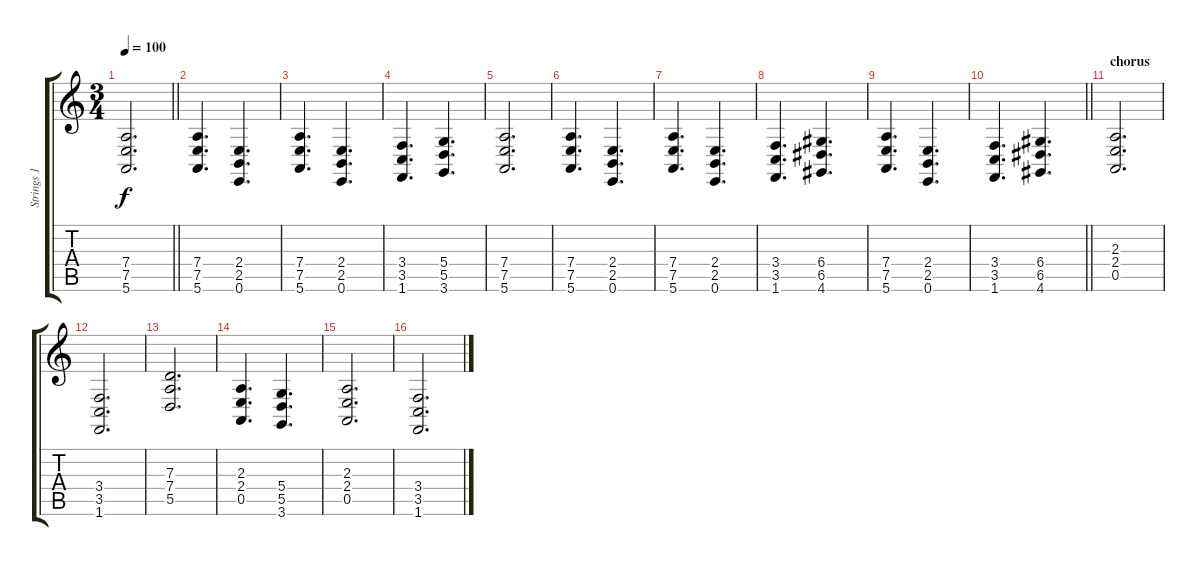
\track ("Strings 1" "Strings 1") {instrument stringensemble1}
\staff {score tabs}
\tuning (E4 B3 G3 D3 A2 E2) {hide}
\ts (3 4)
\tempo 100
\clef g2
\barLineRight lightlight
\ks c
(7.4 7.5 5.6).2{d dy f} |
\section ("" "")
(7.4 7.5 5.6).4{d} (2.4 2.5 0.6).4{d} |
(7.4 7.5 5.6).4{d} (2.4 2.5 0.6).4{d} |
(3.4 3.5 1.6).4{d} (5.4 5.5 3.6).4{d} |
(7.4 7.5 5.6).2{d} |
(7.4 7.5 5.6).4{d} (2.4 2.5 0.6).4{d} |
(7.4 7.5 5.6).4{d} (2.4 2.5 0.6).4{d} |
(3.4 3.5 1.6).4{d} (6.4 6.5 4.6).4{d} |
(7.4 7.5 5.6).4{d} (2.4 2.5 0.6).4{d} |
\barLineRight lightlight
(3.4 3.5 1.6).4{d} (6.4 6.5 4.6).4{d} |
\section ("" "chorus")
(2.3 2.4 0.5).2{d} |
(3.4 3.5 1.6).2{d} |
(7.3 7.4 5.5).2{d} |
(2.3 2.4 0.5).4{d} (5.4 5.5 3.6).4{d} |
(2.3 2.4 0.5).2{d} |
(3.4 3.5 1.6).2{d}
